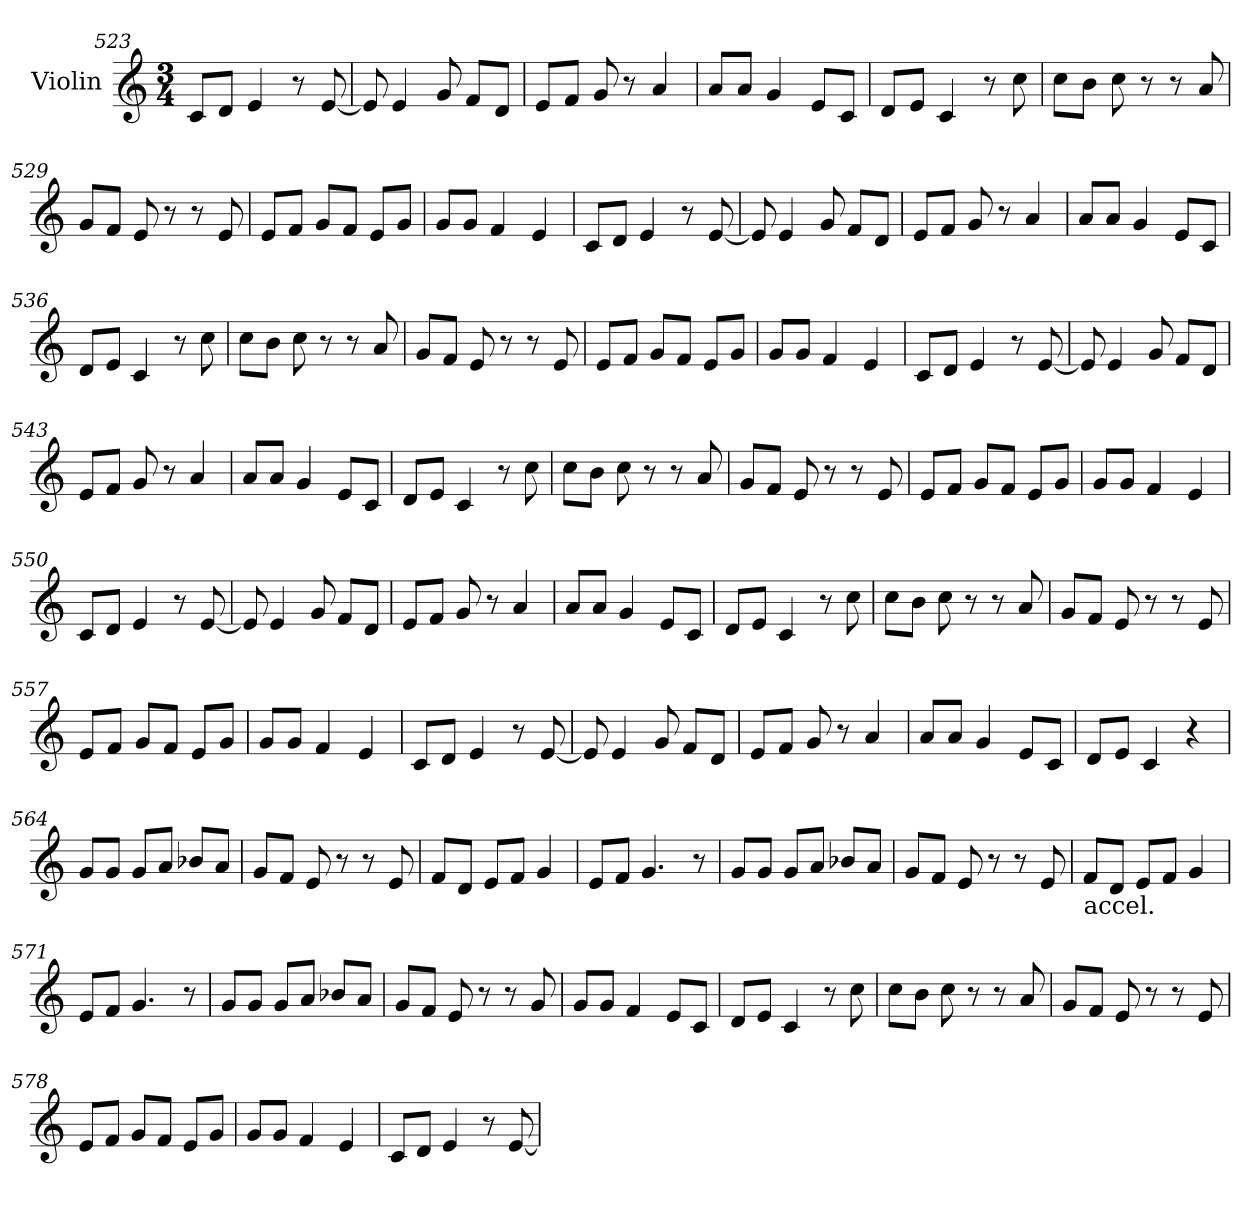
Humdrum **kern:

**kern
*part1
*staff1
*I"Violin
*clefG2
*k[]
*C:
*M3/4
=523
8c/L
8d/J
4e/
8r
[8e/
=524
8e/]
4e/
8g/
8f/L
8d/J
!!LO:PB:g=z
=525
8e/L
8f/J
8g/
8r
4a/
=526
8a/L
8a/J
4g/
8e/L
8c/J
=527
8d/L
8e/J
4c/
8r
8cc\
!!LO:PB:g=z
=528
8cc\L
8b\J
8cc\
8r
8r
8a/
=529
8g/L
8f/J
8e/
8r
8r
8e/
!!LO:PB:g=z
=530
8e/L
8f/J
8g/L
8f/J
8e/L
8g/J
!!LO:PB:g=z
=531
8g/L
8g/J
4f/
4e/
=532
8c/L
8d/J
4e/
8r
[8e/
=533
8e/]
4e/
8g/
8f/L
8d/J
!!LO:PB:g=z
=534
8e/L
8f/J
8g/
8r
4a/
=535
8a/L
8a/J
4g/
8e/L
8c/J
=536
8d/L
8e/J
4c/
8r
8cc\
!!LO:PB:g=z
=537
8cc\L
8b\J
8cc\
8r
8r
8a/
=538
8g/L
8f/J
8e/
8r
8r
8e/
!!LO:PB:g=z
=539
8e/L
8f/J
8g/L
8f/J
8e/L
8g/J
=540
8g/L
8g/J
4f/
4e/
=541
8c/L
8d/J
4e/
8r
[8e/
=542
8e/]
4e/
8g/
8f/L
8d/J
!!LO:PB:g=z
=543
8e/L
8f/J
8g/
8r
4a/
=544
8a/L
8a/J
4g/
8e/L
8c/J
=545
8d/L
8e/J
4c/
8r
8cc\
!!LO:PB:g=z
=546
8cc\L
8b\J
8cc\
8r
8r
8a/
=547
8g/L
8f/J
8e/
8r
8r
8e/
!!LO:PB:g=z
=548
8e/L
8f/J
8g/L
8f/J
8e/L
8g/J
!!LO:PB:g=z
=549
8g/L
8g/J
4f/
4e/
=550
8c/L
8d/J
4e/
8r
[8e/
=551
8e/]
4e/
8g/
8f/L
8d/J
!!LO:PB:g=z
=552
8e/L
8f/J
8g/
8r
4a/
=553
8a/L
8a/J
4g/
8e/L
8c/J
=554
8d/L
8e/J
4c/
8r
8cc\
!!LO:PB:g=z
=555
8cc\L
8b\J
8cc\
8r
8r
8a/
=556
8g/L
8f/J
8e/
8r
8r
8e/
!!LO:PB:g=z
=557
8e/L
8f/J
8g/L
8f/J
8e/L
8g/J
!!LO:PB:g=z
=558
8g/L
8g/J
4f/
4e/
=559
8c/L
8d/J
4e/
8r
[8e/
=560
8e/]
4e/
8g/
8f/L
8d/J
!!LO:PB:g=z
=561
8e/L
8f/J
8g/
8r
4a/
=562
8a/L
8a/J
4g/
8e/L
8c/J
=563
8d/L
8e/J
4c/
4r
!!LO:PB:g=z
=564
8g/L
8g/J
8g/L
8a/J
8b-X/L
8a/J
=565
8g/L
8f/J
8e/
8r
8r
8e/
=566
8f/L
8d/J
8e/L
8f/J
4g/
!!LO:PB:g=z
=567
8e/L
8f/J
4.g/
8r
=568
8g/L
8g/J
8g/L
8a/J
8b-X/L
8a/J
=569
8g/L
8f/J
8e/
8r
8r
8e/
!!LO:PB:g=z
=570
!LO:TX:b:t=accel.
8f/L
8d/J
8e/L
8f/J
4g/
=571
8e/L
8f/J
4.g/
8r
=572
8g/L
8g/J
8g/L
8a/J
8b-X/L
8a/J
!!LO:PB:g=z
=573
8g/L
8f/J
8e/
8r
8r
8g/
=574
8g/L
8g/J
4f/
8e/L
8c/J
=575
8d/L
8e/J
4c/
8r
8cc\
!!LO:PB:g=z
=576
8cc\L
8b\J
8cc\
8r
8r
8a/
=577
8g/L
8f/J
8e/
8r
8r
8e/
!!LO:PB:g=z
=578
8e/L
8f/J
8g/L
8f/J
8e/L
8g/J
=579
8g/L
8g/J
4f/
4e/
=580
8c/L
8d/J
4e/
8r
[8e/
=
*-
